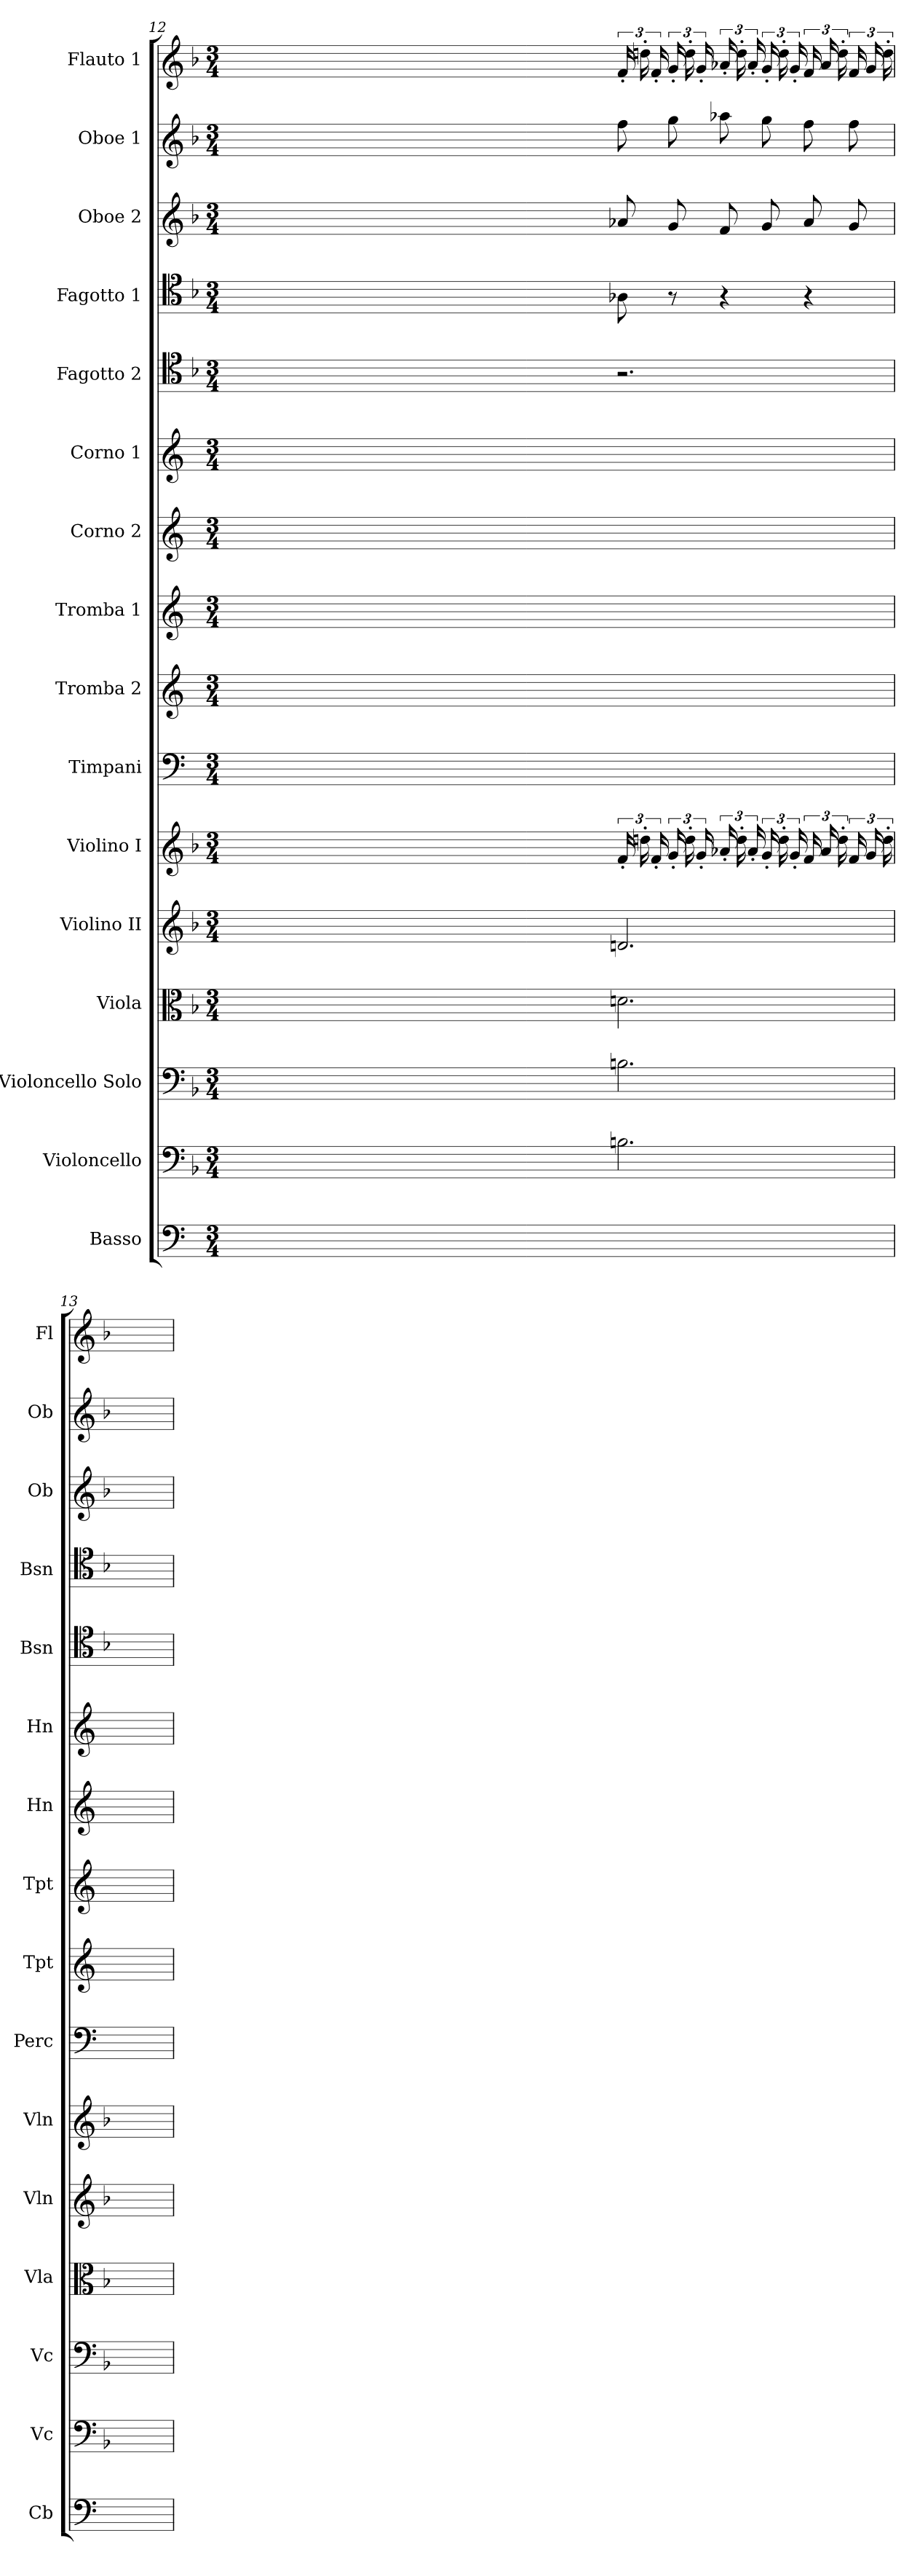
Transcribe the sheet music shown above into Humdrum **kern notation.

**kern	**kern	**kern	**kern	**kern	**kern	**kern	**kern	**kern	**kern	**kern	**kern	**kern	**kern	**kern	**kern
*part16	*part15	*part14	*part13	*part12	*part11	*part10	*part9	*part8	*part7	*part6	*part5	*part4	*part3	*part2	*part1
*staff16	*staff15	*staff14	*staff13	*staff12	*staff11	*staff10	*staff9	*staff8	*staff7	*staff6	*staff5	*staff4	*staff3	*staff2	*staff1
*I"Basso	*I"Violoncello	*I"Violoncello Solo	*I"Viola	*I"Violino II	*I"Violino I	*I"Timpani	*I"Tromba 2	*I"Tromba 1	*I"Corno 2	*I"Corno 1	*I"Fagotto 2	*I"Fagotto 1	*I"Oboe 2	*I"Oboe 1	*I"Flauto 1
*I'Cb	*I'Vc	*I'Vc	*I'Vla	*I'Vln	*I'Vln	*I'Perc	*I'Tpt	*I'Tpt	*I'Hn	*I'Hn	*I'Bsn	*I'Bsn	*I'Ob	*I'Ob	*I'Fl
*clefF4	*clefF4	*clefF4	*clefC3	*clefG2	*clefG2	*clefF4	*clefG2	*clefG2	*clefG2	*clefG2	*clefC4	*clefC4	*clefG2	*clefG2	*clefG2
*ITrd7c12	*	*	*	*	*	*	*ITrd1c2	*ITrd1c2	*ITrd4c7	*ITrd4c7	*	*	*	*	*
*	*k[b-]	*k[b-]	*k[b-]	*k[b-]	*k[b-]	*	*	*	*	*	*k[b-]	*k[b-]	*k[b-]	*k[b-]	*k[b-]
*M3/4	*M3/4	*M3/4	*M3/4	*M3/4	*M3/4	*M3/4	*M3/4	*M3/4	*M3/4	*M3/4	*M3/4	*M3/4	*M3/4	*M3/4	*M3/4
=12	=12	=12	=12	=12	=12	=12	=12	=12	=12	=12	=12	=12	=12	=12	=12
2.ryy	2.ryy	2.ryy	2.ryy	2.ryy	2.ryy	2.ryy	2.ryy	2.ryy	2.ryy	2.ryy	2.ryy	2.ryy	2.ryy	2.ryy	2.ryy
4ryy	4ryy	4ryy	4ryy	4ryy	4ryy	4ryy	4ryy	4ryy	4ryy	4ryy	4ryy	4ryy	4ryy	4ryy	4ryy
1ryy	1ryy	1ryy	1ryy	1ryy	1ryy	1ryy	1ryy	1ryy	1ryy	1ryy	1ryy	1ryy	1ryy	1ryy	1ryy
1ryy	1ryy	1ryy	1ryy	1ryy	1ryy	1ryy	1ryy	1ryy	1ryy	1ryy	1ryy	1ryy	1ryy	1ryy	1ryy
1ryy	1ryy	1ryy	1ryy	1ryy	1ryy	1ryy	1ryy	1ryy	1ryy	1ryy	1ryy	1ryy	1ryy	1ryy	1ryy
1ryy	1ryy	1ryy	1ryy	1ryy	1ryy	1ryy	1ryy	1ryy	1ryy	1ryy	1ryy	1ryy	1ryy	1ryy	1ryy
1ryy	1ryy	1ryy	1ryy	1ryy	1ryy	1ryy	1ryy	1ryy	1ryy	1ryy	1ryy	1ryy	1ryy	1ryy	1ryy
1ryy	1ryy	1ryy	1ryy	1ryy	1ryy	1ryy	1ryy	1ryy	1ryy	1ryy	1ryy	1ryy	1ryy	1ryy	1ryy
1ryy	1ryy	1ryy	1ryy	1ryy	1ryy	1ryy	1ryy	1ryy	1ryy	1ryy	1ryy	1ryy	1ryy	1ryy	1ryy
2ryy	2ryy	2ryy	2ryy	2ryy	2ryy	2ryy	2ryy	2ryy	2ryy	2ryy	2ryy	2ryy	2ryy	2ryy	2ryy
2.ryy	2.Bn	2.Bn	2.dn	2.dn	24f'	2.ryy	2.ryy	2.ryy	2.ryy	2.ryy	2.r	8A-X	8a-X	8ff	24f'
.	.	.	.	.	24ddn'	.	.	.	.	.	.	.	.	.	24ddn'
.	.	.	.	.	24f'	.	.	.	.	.	.	.	.	.	24f'
.	.	.	.	.	24g'	.	.	.	.	.	.	8r	8g	8gg	24g'
.	.	.	.	.	24dd'	.	.	.	.	.	.	.	.	.	24dd'
.	.	.	.	.	24g'	.	.	.	.	.	.	.	.	.	24g'
.	.	.	.	.	24a-X'	.	.	.	.	.	.	4r	8f	8aa-X	24a-X'
.	.	.	.	.	24dd'	.	.	.	.	.	.	.	.	.	24dd'
.	.	.	.	.	24a-'	.	.	.	.	.	.	.	.	.	24a-'
.	.	.	.	.	24g'	.	.	.	.	.	.	.	8g	8gg	24g'
.	.	.	.	.	24dd'	.	.	.	.	.	.	.	.	.	24dd'
.	.	.	.	.	24g'	.	.	.	.	.	.	.	.	.	24g'
.	.	.	.	.	24f	.	.	.	.	.	.	4r	8a-	8ff	24f
.	.	.	.	.	24a-	.	.	.	.	.	.	.	.	.	24a-
.	.	.	.	.	24dd'	.	.	.	.	.	.	.	.	.	24dd'
.	.	.	.	.	24f	.	.	.	.	.	.	.	8g	8ff	24f
.	.	.	.	.	24g	.	.	.	.	.	.	.	.	.	24g
.	.	.	.	.	24dd'	.	.	.	.	.	.	.	.	.	24dd'
=13	=13	=13	=13	=13	=13	=13	=13	=13	=13	=13	=13	=13	=13	=13	=13
4ryy	4ryy	4ryy	4ryy	4ryy	4ryy	4ryy	4ryy	4ryy	4ryy	4ryy	4ryy	4ryy	4ryy	4ryy	4ryy
=	=	=	=	=	=	=	=	=	=	=	=	=	=	=	=
*-	*-	*-	*-	*-	*-	*-	*-	*-	*-	*-	*-	*-	*-	*-	*-
